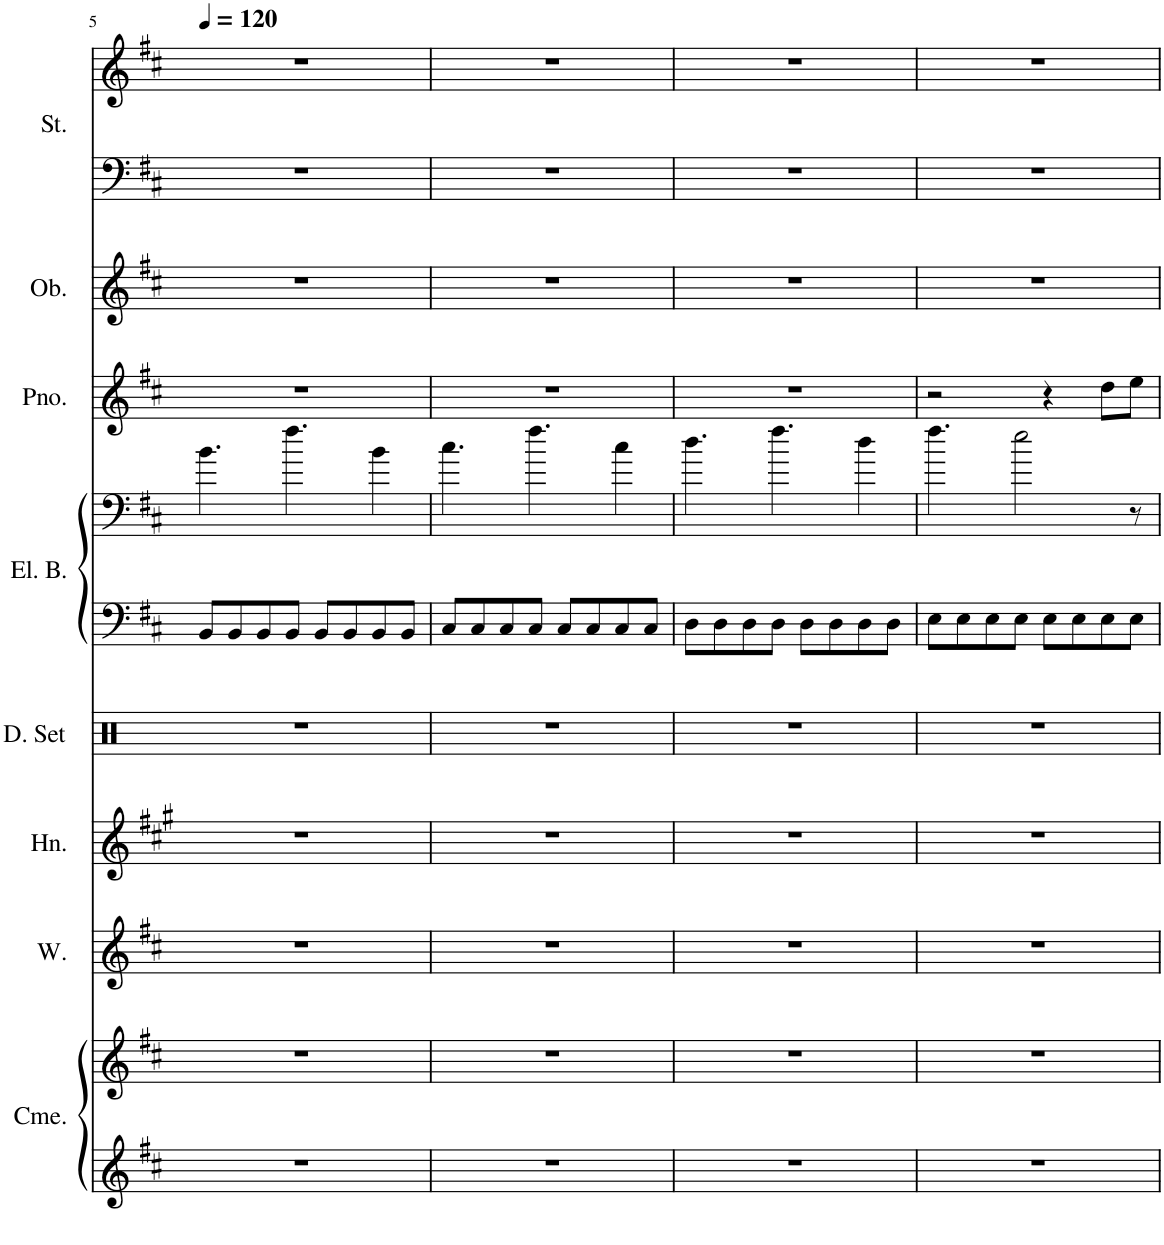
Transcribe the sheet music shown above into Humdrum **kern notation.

**kern	**kern	**kern	**kern	**kern	**kern	**kern	**kern	**kern	**kern	**kern
*part8	*part8	*part7	*part6	*part5	*part4	*part4	*part3	*part2	*part1	*part1
*staff11	*staff10	*staff9	*staff8	*staff7	*staff6	*staff5	*staff4	*staff3	*staff2	*staff1
*I"Chimes	*	*I"Women	*I"Horn	*I"Drumset	*I"Electric Bass	*	*I"Piano	*I"Oboe	*I"Strings	*
*I'Cme.	*	*I'W.	*I'Hn.	*I'D. Set	*I'El. B.	*	*I'Pno.	*I'Ob.	*I'St.	*
!!LO:PB:g=z
*clefG2	*clefG2	*clefG2	*clefG2	*clefX	*clefF4	*clefF4	*clefG2	*clefG2	*clefF4	*clefG2
*	*	*	*Trd4c7	*	*Trd7c12	*Trd7c12	*	*	*	*
*k[f#c#]	*k[f#c#]	*k[f#c#]	*k[f#c#g#]	*k[]	*k[f#c#]	*k[f#c#]	*k[f#c#]	*k[f#c#]	*k[f#c#]	*k[f#c#]
*M4/4	*M4/4	*M4/4	*M4/4	*M4/4	*M4/4	*M4/4	*M4/4	*M4/4	*M4/4	*M4/4
*MM120	*MM120	*MM120	*MM120	*MM120	*MM120	*MM120	*MM120	*MM120	*MM120	*MM120
=5	=5	=5	=5	=5	=5	=5	=5	=5	=5	=5
1r	1r	1r	1r	1r	8BB/L	4.b\	1r	1r	1r	1r
.	.	.	.	.	8BB/	.	.	.	.	.
.	.	.	.	.	8BB/	.	.	.	.	.
.	.	.	.	.	8BB/J	4.ff#\	.	.	.	.
.	.	.	.	.	8BB/L	.	.	.	.	.
.	.	.	.	.	8BB/	.	.	.	.	.
.	.	.	.	.	8BB/	4b\	.	.	.	.
.	.	.	.	.	8BB/J	.	.	.	.	.
=6	=6	=6	=6	=6	=6	=6	=6	=6	=6	=6
1r	1r	1r	1r	1r	8C#/L	4.cc#\	1r	1r	1r	1r
.	.	.	.	.	8C#/	.	.	.	.	.
.	.	.	.	.	8C#/	.	.	.	.	.
.	.	.	.	.	8C#/J	4.ff#\	.	.	.	.
.	.	.	.	.	8C#/L	.	.	.	.	.
.	.	.	.	.	8C#/	.	.	.	.	.
.	.	.	.	.	8C#/	4cc#\	.	.	.	.
.	.	.	.	.	8C#/J	.	.	.	.	.
=7	=7	=7	=7	=7	=7	=7	=7	=7	=7	=7
1r	1r	1r	1r	1r	8D\L	4.dd\	1r	1r	1r	1r
.	.	.	.	.	8D\	.	.	.	.	.
.	.	.	.	.	8D\	.	.	.	.	.
.	.	.	.	.	8D\J	4.ff#\	.	.	.	.
.	.	.	.	.	8D\L	.	.	.	.	.
.	.	.	.	.	8D\	.	.	.	.	.
.	.	.	.	.	8D\	4dd\	.	.	.	.
.	.	.	.	.	8D\J	.	.	.	.	.
=8	=8	=8	=8	=8	=8	=8	=8	=8	=8	=8
1r	1r	1r	1r	1r	8E\L	4.ff#\	2r	1r	1r	1r
.	.	.	.	.	8E\	.	.	.	.	.
.	.	.	.	.	8E\	.	.	.	.	.
.	.	.	.	.	8E\J	2ee\	.	.	.	.
.	.	.	.	.	8E\L	.	4r	.	.	.
.	.	.	.	.	8E\	.	.	.	.	.
.	.	.	.	.	8E\	.	8dd\L	.	.	.
.	.	.	.	.	8E\J	8r	8ee\J	.	.	.
=	=	=	=	=	=	=	=	=	=	=
*-	*-	*-	*-	*-	*-	*-	*-	*-	*-	*-
